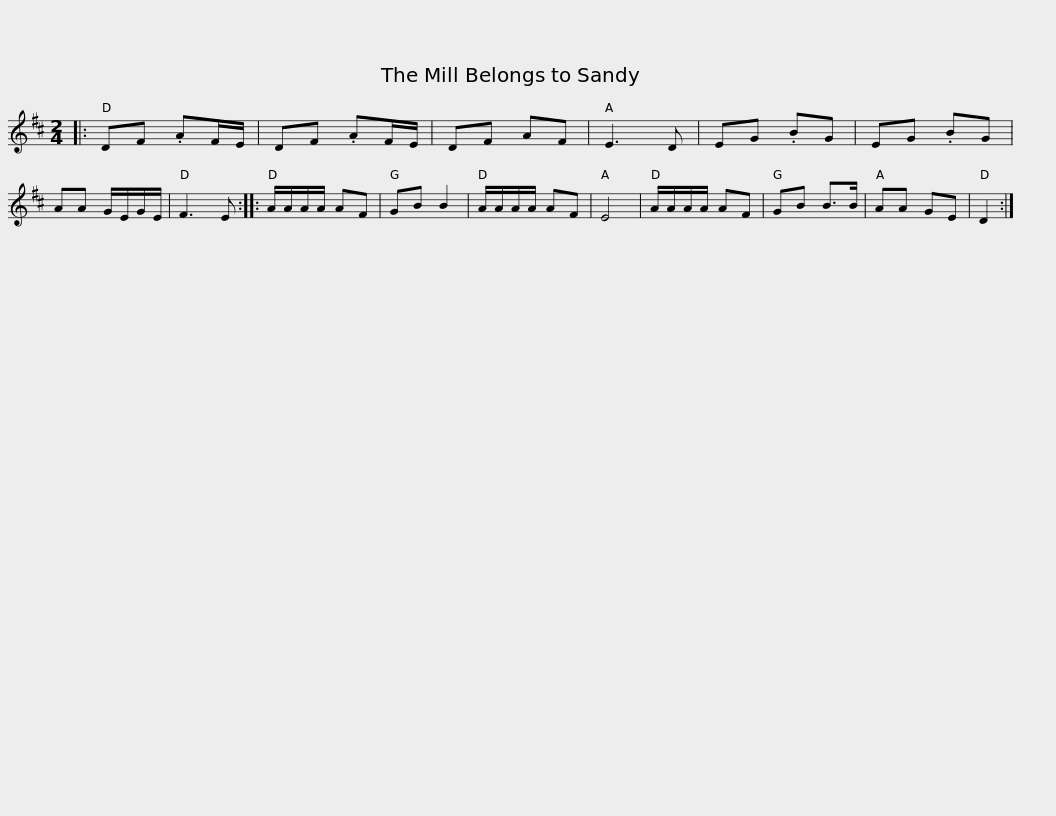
X:1
L:1/8
M:2/4
I:linebreak $
K:D
V:1 treble
V:1
|: DF .AF/E/ | DF .AF/E/ | DF AF | E3 D | EG .BG | %5
 EG .BG | AA G/E/G/E/ | F3 E :: A/A/A/A/ AF |$ GB B2 | %10
 A/A/A/A/ AF | E4 | A/A/A/A/ AF | GB B>B | AA GE | %15
 D2 :| %16
